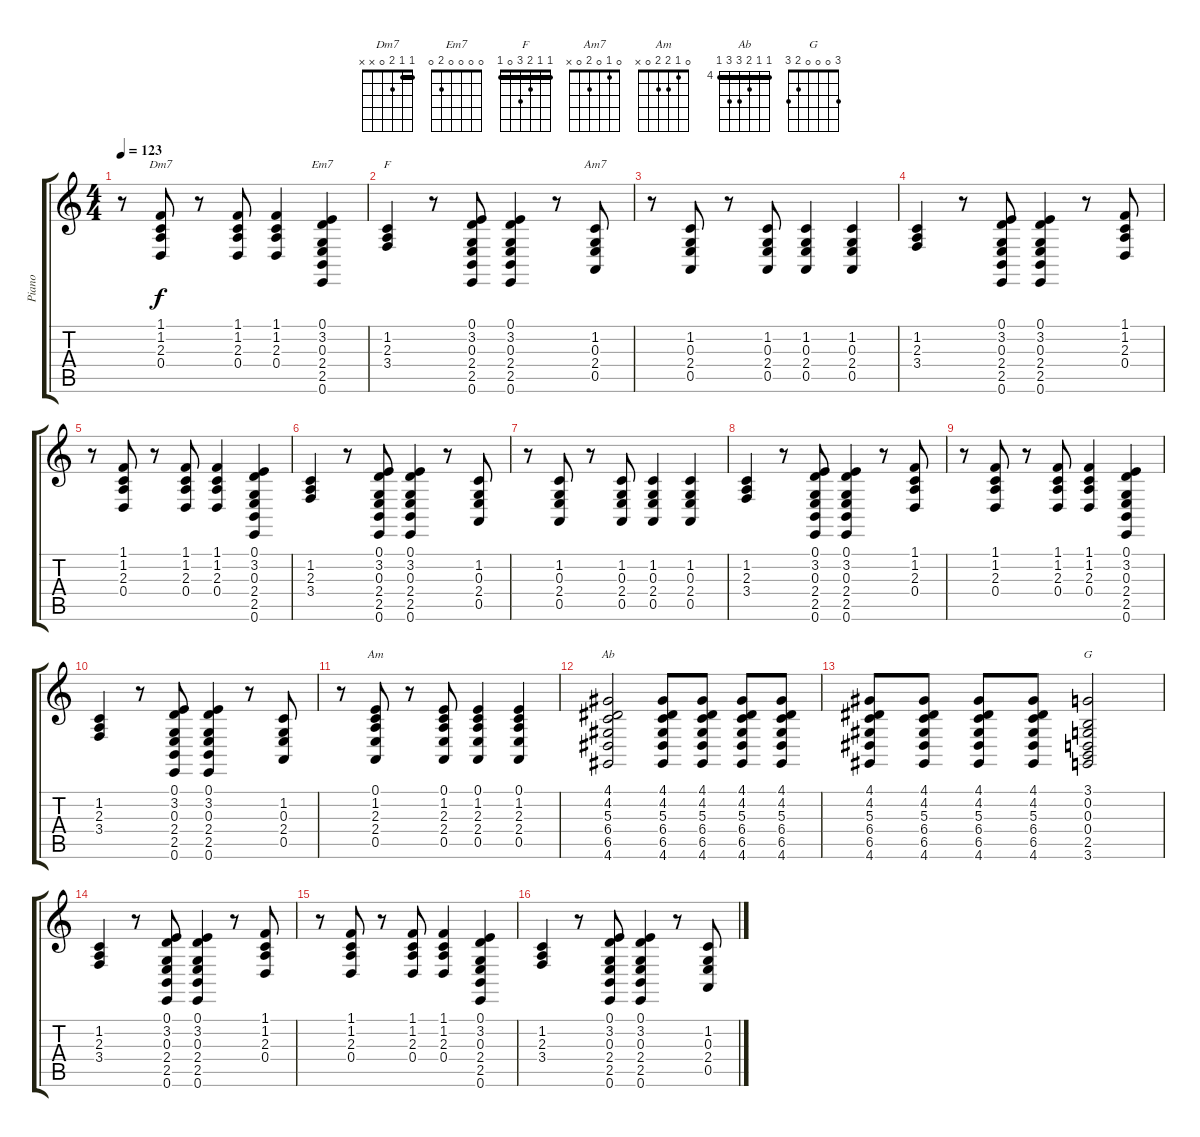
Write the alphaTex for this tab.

\track ("Piano" "Piano") {instrument brightacousticpiano}
\staff {score tabs}
\tuning (E4 B3 G3 D3 A2 E2) {hide}
\chord ("Dm7" 1 1 2 0 x x) {barre 1}
\chord ("Em7" 0 0 0 0 2 0)
\chord ("F" 1 1 2 3 0 1) {barre 1}
\chord ("Am7" 0 1 0 2 0 x)
\chord ("Am" 0 1 2 2 0 x)
\chord ("Ab" 4 4 5 6 6 4) {firstfret 4 barre 4}
\chord ("G" 3 0 0 0 2 3)
\ts (4 4)
\tempo 123
\clef g2
\ks c
r.8{dy f} (1.1 1.2 2.3 0.4).8{ch "Dm7"} r.8 (1.1 1.2 2.3 0.4).8 (1.1 1.2 2.3 0.4).4 (0.1 3.2 0.3 2.4 2.5 0.6).4{ch "Em7"} |
(1.2 2.3 3.4).4{ch "F"} r.8 (0.1 3.2 0.3 2.4 2.5 0.6).8 (0.1 3.2 0.3 2.4 2.5 0.6).4 r.8 (1.2 0.3 2.4 0.5).8{ch "Am7"} |
r.8 (1.2 0.3 2.4 0.5).8 r.8 (1.2 0.3 2.4 0.5).8 (1.2 0.3 2.4 0.5).4 (1.2 0.3 2.4 0.5).4 |
(1.2 2.3 3.4).4 r.8 (0.1 3.2 0.3 2.4 2.5 0.6).8 (0.1 3.2 0.3 2.4 2.5 0.6).4 r.8 (1.1 1.2 2.3 0.4).8 |
r.8 (1.1 1.2 2.3 0.4).8 r.8 (1.1 1.2 2.3 0.4).8 (1.1 1.2 2.3 0.4).4 (0.1 3.2 0.3 2.4 2.5 0.6).4 |
(1.2 2.3 3.4).4 r.8 (0.1 3.2 0.3 2.4 2.5 0.6).8 (0.1 3.2 0.3 2.4 2.5 0.6).4 r.8 (1.2 0.3 2.4 0.5).8 |
r.8 (1.2 0.3 2.4 0.5).8 r.8 (1.2 0.3 2.4 0.5).8 (1.2 0.3 2.4 0.5).4 (1.2 0.3 2.4 0.5).4 |
(1.2 2.3 3.4).4 r.8 (0.1 3.2 0.3 2.4 2.5 0.6).8 (0.1 3.2 0.3 2.4 2.5 0.6).4 r.8 (1.1 1.2 2.3 0.4).8 |
r.8 (1.1 1.2 2.3 0.4).8 r.8 (1.1 1.2 2.3 0.4).8 (1.1 1.2 2.3 0.4).4 (0.1 3.2 0.3 2.4 2.5 0.6).4 |
(1.2 2.3 3.4).4 r.8 (0.1 3.2 0.3 2.4 2.5 0.6).8 (0.1 3.2 0.3 2.4 2.5 0.6).4 r.8 (1.2 0.3 2.4 0.5).8 |
r.8 (0.1 1.2 2.3 2.4 0.5).8{ch "Am"} r.8 (0.1 1.2 2.3 2.4 0.5).8 (0.1 1.2 2.3 2.4 0.5).4 (0.1 1.2 2.3 2.4 0.5).4 |
(4.1 4.2 5.3 6.4 6.5 4.6).2{ch "Ab"} (4.1 4.2 5.3 6.4 6.5 4.6).8 (4.1 4.2 5.3 6.4 6.5 4.6).8 (4.1 4.2 5.3 6.4 6.5 4.6).8 (4.1 4.2 5.3 6.4 6.5 4.6).8 |
(4.1 4.2 5.3 6.4 6.5 4.6).8 (4.1 4.2 5.3 6.4 6.5 4.6).8 (4.1 4.2 5.3 6.4 6.5 4.6).8 (4.1 4.2 5.3 6.4 6.5 4.6).8 (3.1 0.2 0.3 0.4 2.5 3.6).2{ch "G"} |
(1.2 2.3 3.4).4 r.8 (0.1 3.2 0.3 2.4 2.5 0.6).8 (0.1 3.2 0.3 2.4 2.5 0.6).4 r.8 (1.1 1.2 2.3 0.4).8 |
r.8 (1.1 1.2 2.3 0.4).8 r.8 (1.1 1.2 2.3 0.4).8 (1.1 1.2 2.3 0.4).4 (0.1 3.2 0.3 2.4 2.5 0.6).4 |
(1.2 2.3 3.4).4 r.8 (0.1 3.2 0.3 2.4 2.5 0.6).8 (0.1 3.2 0.3 2.4 2.5 0.6).4 r.8 (1.2 0.3 2.4 0.5).8
